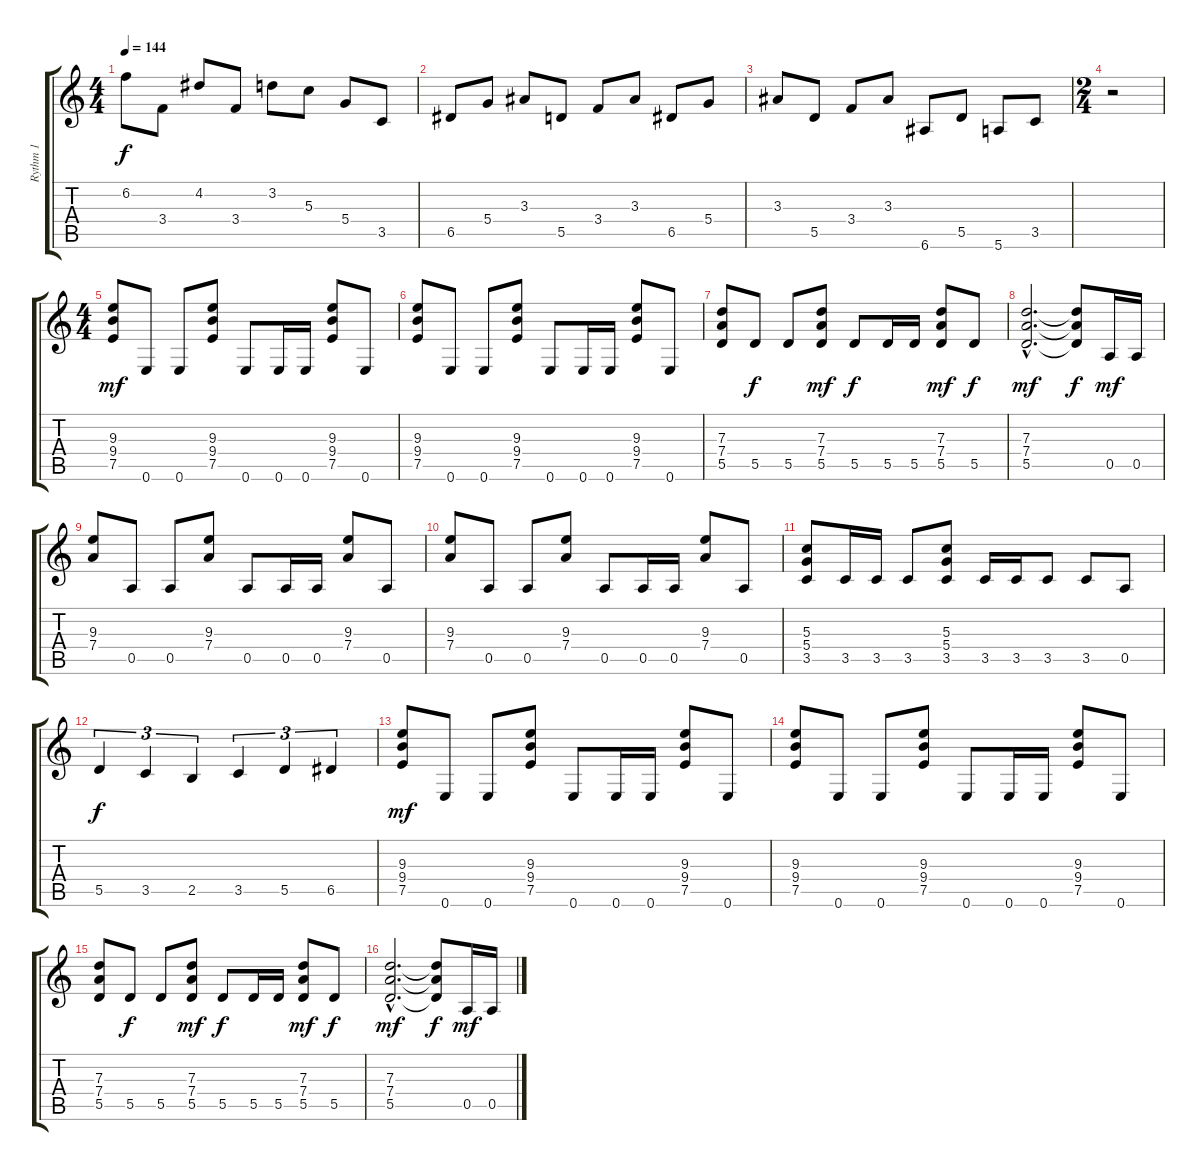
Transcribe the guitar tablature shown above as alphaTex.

\track ("Rythm 1" "Rythm 1") {instrument distortionguitar}
\staff {score tabs}
\tuning (E4 B3 G3 D3 A2 E2) {hide}
\ts (4 4)
\tempo 144
\clef g2
\ks c
6.2.8{dy f} 3.4.8 4.2.8 3.4.8 3.2.8 5.3.8 5.4.8 3.5.8 |
6.5.8 5.4.8 3.3.8 5.5.8 3.4.8 3.3.8 6.5.8 5.4.8 |
3.3.8 5.5.8 3.4.8 3.3.8 6.6.8 5.5.8 5.6.8 3.5.8 |
\ts (2 4)
r.2 |
\ts (4 4)
(9.3 9.4 7.5).8{dy mf} 0.6.8 0.6.8 (9.3 9.4 7.5).8 0.6.8 0.6.16 0.6.16 (9.3 9.4 7.5).8 0.6.8 |
(9.3 9.4 7.5).8 0.6.8 0.6.8 (9.3 9.4 7.5).8 0.6.8 0.6.16 0.6.16 (9.3 9.4 7.5).8 0.6.8 |
(7.3 7.4 5.5).8 5.5.8{dy f} 5.5.8 (7.3 7.4 5.5).8{dy mf} 5.5.8{dy f} 5.5.16 5.5.16 (7.3 7.4 5.5).8{dy mf} 5.5.8{dy f} |
(7.3{hac} 7.4{hac} 5.5{hac}).2{d dy mf} (7.3{t} 7.4{t} 5.5{t}).8{dy f} 0.5.16{dy mf} 0.5.16 |
(9.3 7.4).8 0.5.8 0.5.8 (9.3 7.4).8 0.5.8 0.5.16 0.5.16 (9.3 7.4).8 0.5.8 |
(9.3 7.4).8 0.5.8 0.5.8 (9.3 7.4).8 0.5.8 0.5.16 0.5.16 (9.3 7.4).8 0.5.8 |
(5.3 5.4 3.5).8 3.5.16 3.5.16 3.5.8 (5.3 5.4 3.5).8 3.5.16 3.5.16 3.5.8 3.5.8 0.5.8 |
5.5.4{tu (3 2) dy f} 3.5.4{tu (3 2)} 2.5.4{tu (3 2)} 3.5.4{tu (3 2)} 5.5.4{tu (3 2)} 6.5.4{tu (3 2)} |
(9.3 9.4 7.5).8{dy mf} 0.6.8 0.6.8 (9.3 9.4 7.5).8 0.6.8 0.6.16 0.6.16 (9.3 9.4 7.5).8 0.6.8 |
(9.3 9.4 7.5).8 0.6.8 0.6.8 (9.3 9.4 7.5).8 0.6.8 0.6.16 0.6.16 (9.3 9.4 7.5).8 0.6.8 |
(7.3 7.4 5.5).8 5.5.8{dy f} 5.5.8 (7.3 7.4 5.5).8{dy mf} 5.5.8{dy f} 5.5.16 5.5.16 (7.3 7.4 5.5).8{dy mf} 5.5.8{dy f} |
(7.3{hac} 7.4{hac} 5.5{hac}).2{d dy mf} (7.3{t} 7.4{t} 5.5{t}).8{dy f} 0.5.16{dy mf} 0.5.16
